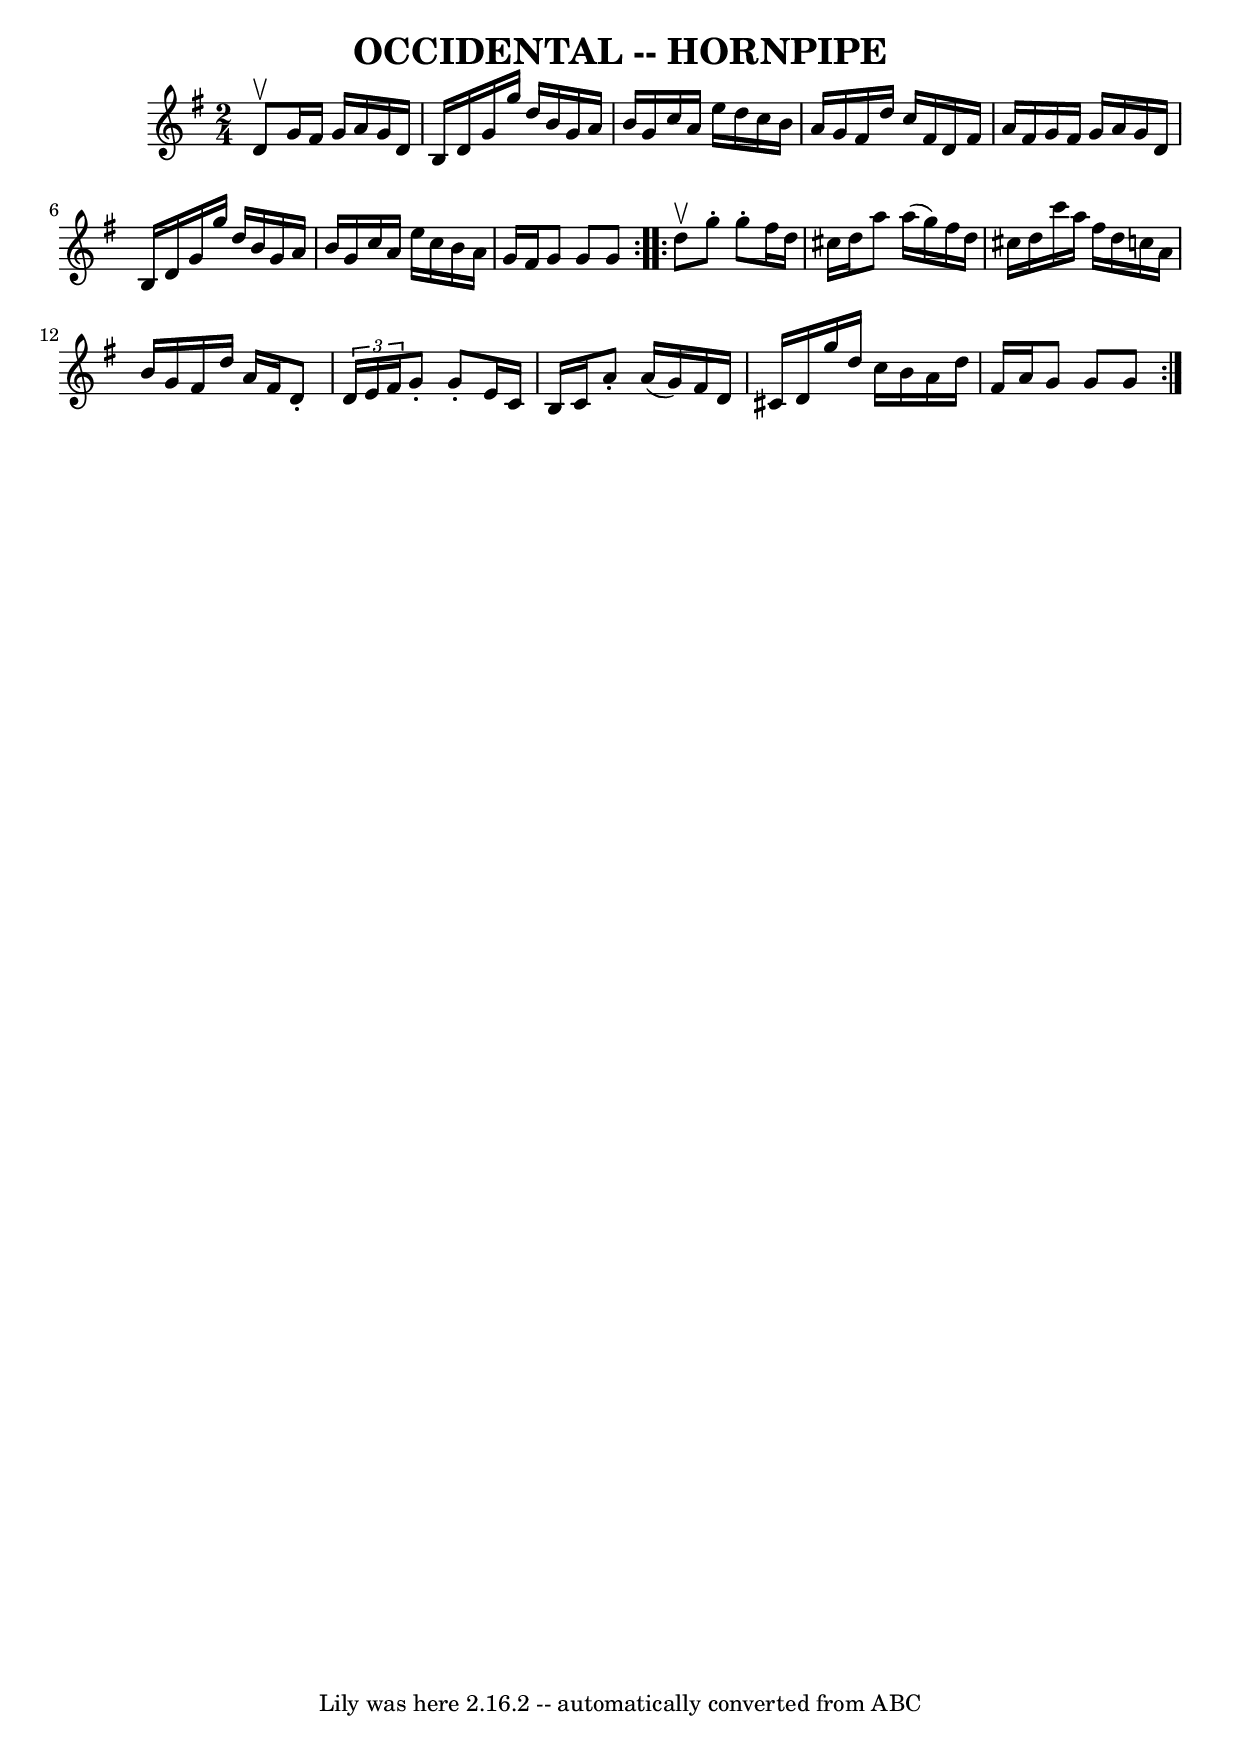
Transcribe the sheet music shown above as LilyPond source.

\version "2.7.40"
\include "Mammoth.ily"
\header {
	%% book = "Ryan's Mammoth Collection of Fiddle Tunes"
	crossRefNumber = "1"
	footnotes = ""
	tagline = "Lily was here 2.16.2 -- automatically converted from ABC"
	title = "OCCIDENTAL -- HORNPIPE"
}
voicedefault =  {


\repeat volta 2 {
\time 2/4 \key g \major d'8^\upbow       |
 g'16 fis'16 g'16   
 a'16 g'16 d'16 b16 d'16    |
 g'16 g''16 d''16    
b'16 g'16 a'16 b'16 g'16    |
 c''16 a'16 e''16    
d''16 c''16 b'16 a'16 g'16    |
 fis'16 d''16 c''16   
 fis'16 d'16 fis'16 a'16 fis'16    |
     |
 g'16    
fis'16 g'16 a'16 g'16 d'16 b16 d'16    |
 g'16    
g''16 d''16 b'16 g'16 a'16 b'16 g'16    |
 c''16    
a'16 e''16 c''16 b'16 a'16 g'16 fis'16    |
 g'8    
g'8 g'8    }     \repeat volta 2 { d''8^\upbow       |
 g''8 -.   
g''8 -. fis''16 d''16 cis''16 d''16    |
 a''8 a''16 (
g''16) fis''16 d''16 cis''16 d''16    |
 c'''16 a''16  
 fis''16 d''16 c''16 a'16 b'16 g'16    |
 fis'16    
d''16 a'16 fis'16 d'8 -. \times 2/3 { d'16 e'16 fis'16  }   
|
     |
 g'8 -. g'8 -. e'16 c'16 b16 c'16    
|
 a'8 -. a'16 (g'16) fis'16 d'16 cis'16 d'16    
|
 g''16 d''16 c''16 b'16 a'16 d''16 fis'16 a'16   
 |
 g'8 g'8 g'8    }   
}

\score{
    <<

	\context Staff="default"
	{
	    \voicedefault 
	}

    >>
	\layout {
	}
	\midi {}
}
